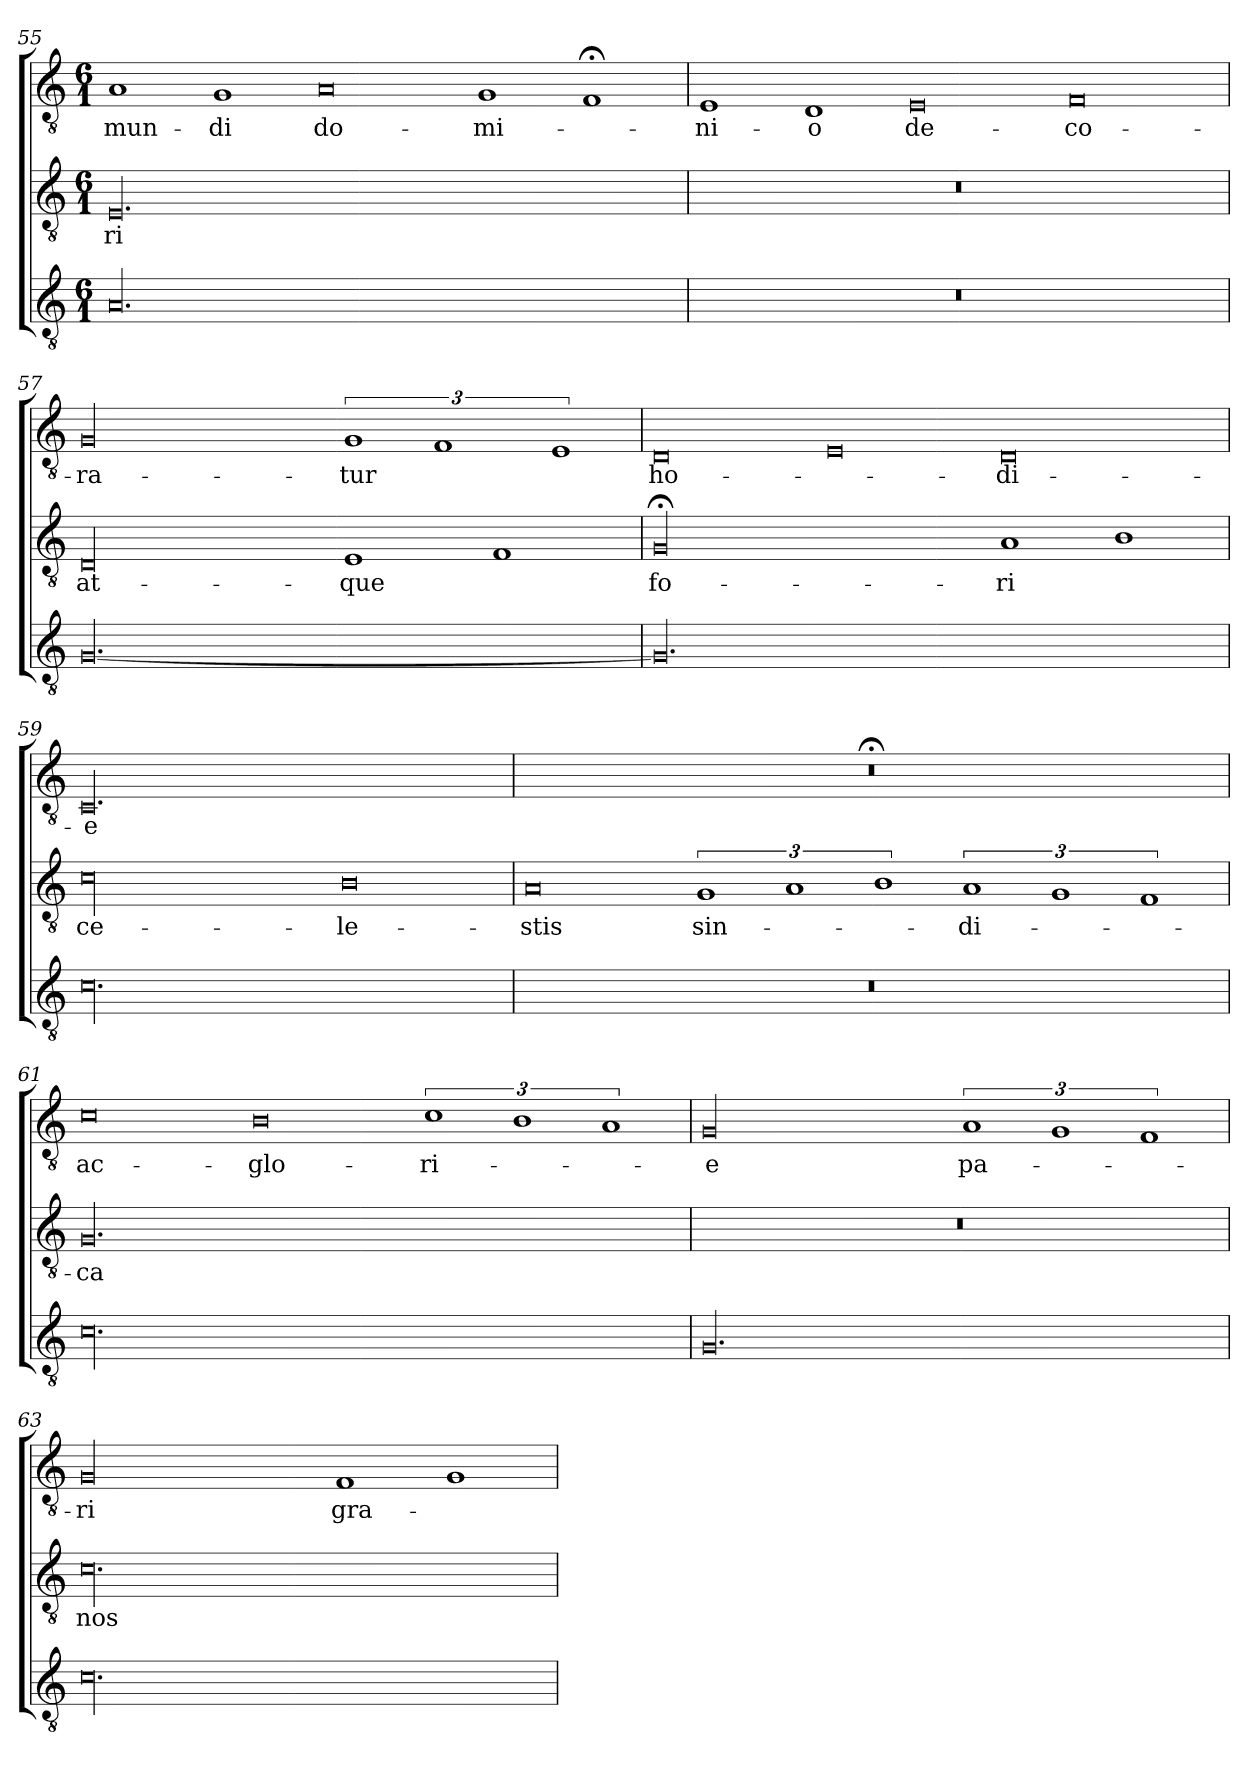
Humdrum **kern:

**kern	**kern	**text	**kern	**text
*part3	*part2	*part2	*part1	*part1
*staff3	*staff2	*staff2	*staff1	*staff1
*clefGv2	*clefGv2	*	*clefGv2	*
*k[]	*k[]	*	*k[]	*
*C:	*C:	*	*C:	*
*M6/1	*M6/1	*	*M6/1	*
=55	=55	=55	=55	=55
00.A/	00.E/	-ri	1A/	mun-
.	.	.	1G/	-di
.	.	.	0A/	do-
.	.	.	1G/	-mi-
.	.	.	1F;</	.
=56	=56	=56	=56	=56
00.r	00.r	.	1E/	-ni-
.	.	.	1D/	-o
.	.	.	0E/	de-
.	.	.	0F/	-co-
=57	=57	=57	=57	=57
[00.G/	00D/	at-	00G/	-ra-
.	1E/	-que	3%2G/	-tur
.	.	.	3%2F/	.
.	1F/	.	.	.
.	.	.	3%2E/	.
=58	=58	=58	=58	=58
00.G/]	00G;</	fo-	0D/	ho-
.	.	.	0E/	.
.	1A/	-ri	0D/	-di-
.	1B\	.	.	.
=59	=59	=59	=59	=59
00.c\	00c\	ce-	00.C/	-e
.	0B\	-le-	.	.
=60	=60	=60	=60	=60
00.r	0A/	-stis	00.r;<	.
.	3%2G/	sin-	.	.
.	3%2A/	.	.	.
.	3%2B\	.	.	.
.	3%2A/	-di-	.	.
.	3%2G/	.	.	.
.	3%2F/	.	.	.
=61	=61	=61	=61	=61
00.c\	00.G/	-ca	0c\	ac-
.	.	.	0B\	glo-
.	.	.	3%2c\	-ri-
.	.	.	3%2B\	.
.	.	.	3%2A/	.
=62	=62	=62	=62	=62
00.G/	00.r	.	00G/	-e
.	.	.	3%2A/	pa-
.	.	.	3%2G/	.
.	.	.	3%2F/	.
=63	=63	=63	=63	=63
00.c\	00.c\	nos-	00G/	-ri
.	.	.	1F/	gra-
.	.	.	1G/	.
=	=	=	=	=
*-	*-	*-	*-	*-
